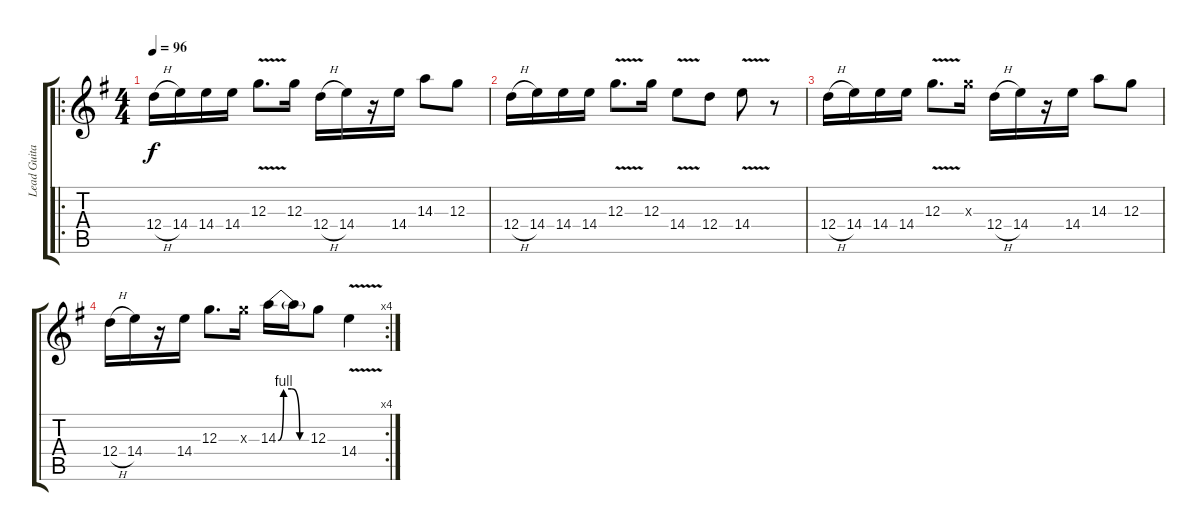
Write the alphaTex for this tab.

\track ("Lead Guitar 2" "Lead Guita") {instrument overdrivenguitar}
\staff {score tabs}
\tuning (E4 B3 G3 D3 A2 E2) {hide}
\ro
\ts (4 4)
\tempo 96
\clef g2
\ks g
12.4{h}.16{dy f} 14.4.16 14.4.16 14.4.16 12.3{v}.8{d} 12.3.16 12.4{h}.16 14.4.16 r.16 14.4.16 14.3.8 12.3.8 |
12.4{h}.16 14.4.16 14.4.16 14.4.16 12.3{v}.8{d} 12.3.16 14.4{v}.8 12.4.8 14.4{v}.8 r.8 |
12.4{h}.16 14.4.16 14.4.16 14.4.16 12.3{v}.8{d} 12.3{x}.16 12.4{h}.16 14.4.16 r.16 14.4.16 14.3.8 12.3.8 |
\rc 4
12.4{h}.16 14.4.16 r.16 14.4.16 12.3.8{d} 12.3{x}.16 14.3{be (custom 0 0 10 4 25 4 40 0 60 0)}.16 14.3{t}.16 12.3.8 14.4{v}.4
